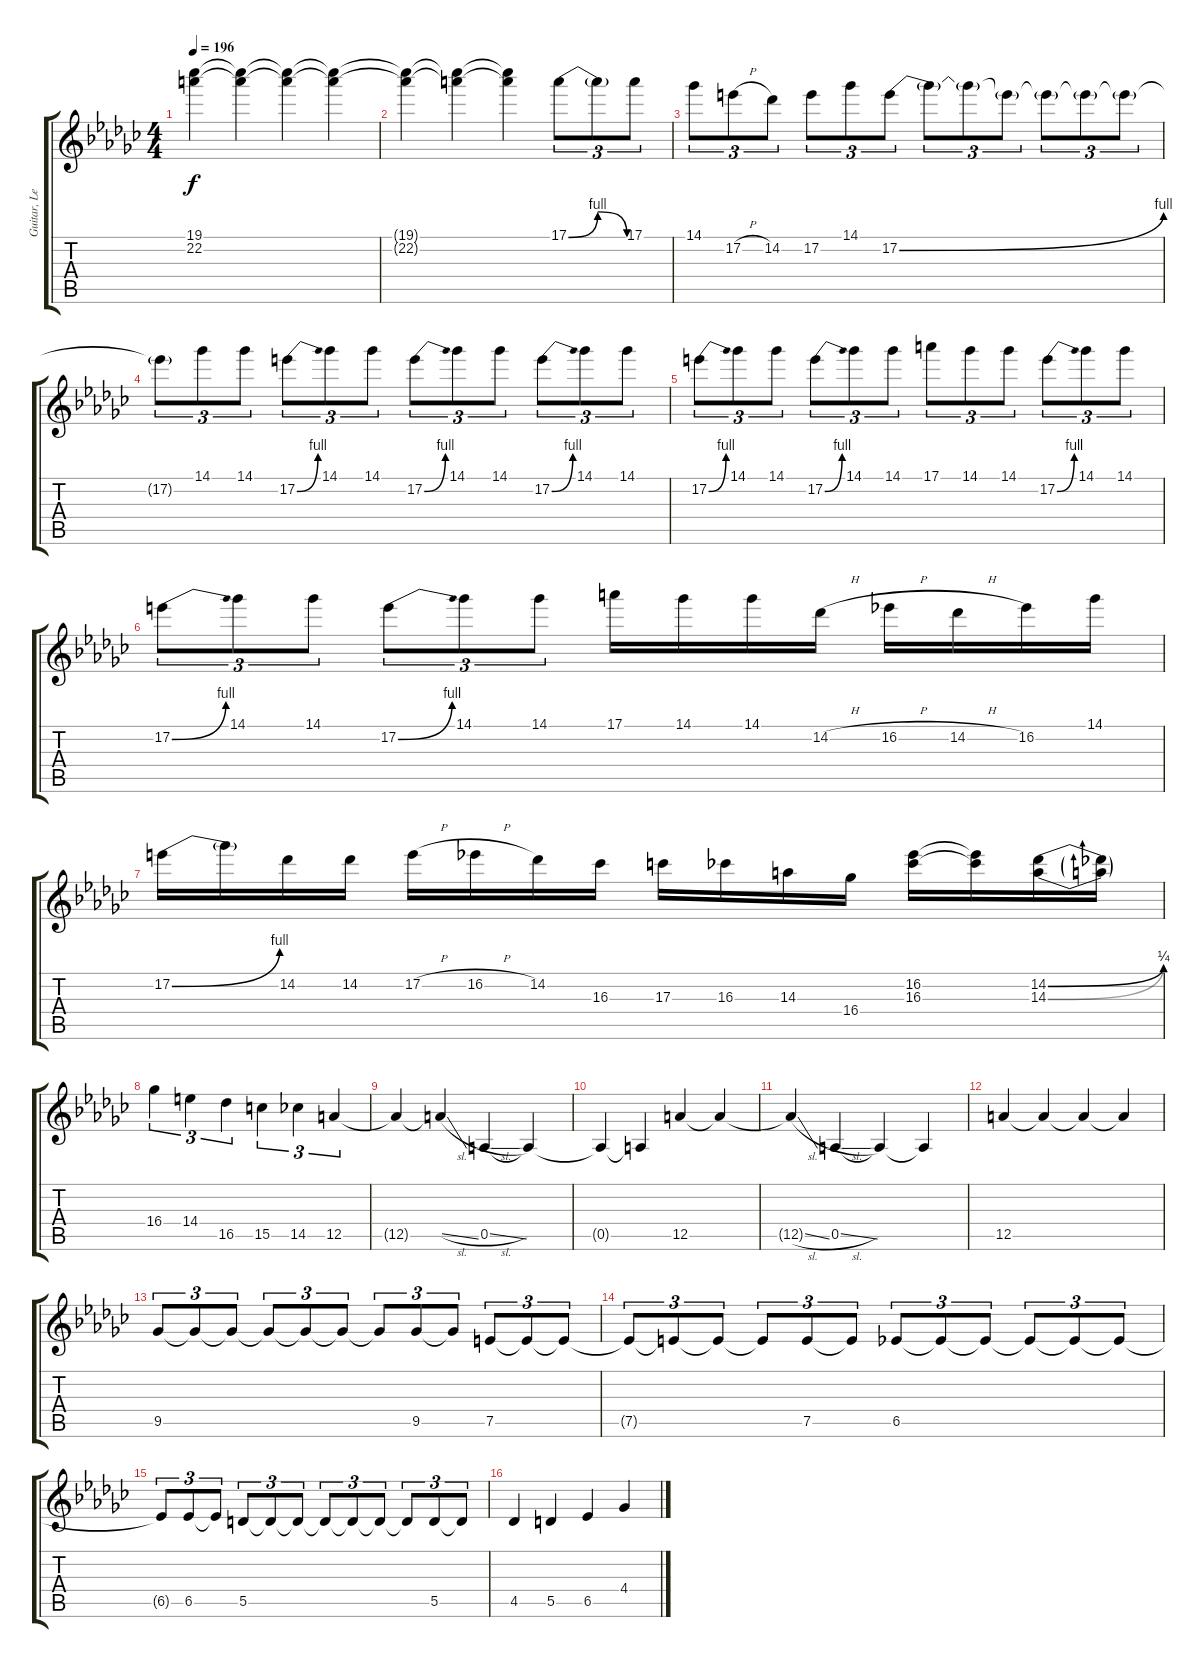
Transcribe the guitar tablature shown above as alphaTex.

\track ("Guitar, Lead" "Guitar, Le") {instrument distortionguitar}
\staff {score tabs}
\tuning (E4 B3 G3 D3 A2 E2) {hide}
\ts (4 4)
\tempo 196
\clef g2
\ks gb
(19.1{t} 22.2{t}).4{dy f} (19.1{t} 22.2{t}).4 (19.1{t} 22.2{t}).4 (19.1{t} 22.2{t}).4 |
(19.1{t} 22.2{t}).4 (19.1{t} 22.2{t}).4 (19.1{t} 22.2{t}).4 17.1{be (bendrelease 0 0 15 4 15 4 60 0)}.8{tu (3 2)} 17.1{t}.8{tu (3 2)} 17.1.8{tu (3 2)} |
14.1.8{tu (3 2)} 17.2{h}.8{tu (3 2)} 14.2.8{tu (3 2)} 17.2.8{tu (3 2)} 14.1.8{tu (3 2)} 17.2{be (bend 0 0 60 4)}.8{tu (3 2)} 17.2{t}.8{tu (3 2)} 17.2{t}.8{tu (3 2)} 17.2{t}.8{tu (3 2)} 17.2{t}.8{tu (3 2)} 17.2{t}.8{tu (3 2)} 17.2{t}.8{tu (3 2)} |
17.2{t}.8{tu (3 2)} 14.1.8{tu (3 2)} 14.1.8{tu (3 2)} 17.2{be (bend 0 0 60 4)}.8{tu (3 2)} 14.1.8{tu (3 2)} 14.1.8{tu (3 2)} 17.2{be (bend 0 0 60 4)}.8{tu (3 2)} 14.1.8{tu (3 2)} 14.1.8{tu (3 2)} 17.2{be (bend 0 0 60 4)}.8{tu (3 2)} 14.1.8{tu (3 2)} 14.1.8{tu (3 2)} |
17.2{be (bend 0 0 60 4)}.8{tu (3 2)} 14.1.8{tu (3 2)} 14.1.8{tu (3 2)} 17.2{be (bend 0 0 60 4)}.8{tu (3 2)} 14.1.8{tu (3 2)} 14.1.8{tu (3 2)} 17.1.8{tu (3 2)} 14.1.8{tu (3 2)} 14.1.8{tu (3 2)} 17.2{be (bend 0 0 60 4)}.8{tu (3 2)} 14.1.8{tu (3 2)} 14.1.8{tu (3 2)} |
17.2{be (bend 0 0 60 4)}.8{tu (3 2)} 14.1.8{tu (3 2)} 14.1.8{tu (3 2)} 17.2{be (bend 0 0 60 4)}.8{tu (3 2)} 14.1.8{tu (3 2)} 14.1.8{tu (3 2)} 17.1.16 14.1.16 14.1.16 14.2{h}.16 16.2{h}.16 14.2{h}.16 16.2.16 14.1.16 |
17.2{be (bend 0 0 60 4)}.16 17.2{t}.16 14.2.16 14.2.16 17.2{h}.16 16.2{h}.16 14.2.16 16.3.16 17.3.16 16.3.16 14.3.16 16.4.16 (16.2 16.3).16 (16.2{t} 16.3{t}).16 (14.2{be (bend 0 0 60 1)} 14.3{be (bend 0 0 60 1)}).16 (14.2{t} 14.3{t}).16 |
16.4.4{tu (3 2)} 14.4.4{tu (3 2)} 16.5.4{tu (3 2)} 15.5.4{tu (3 2)} 14.5.4{tu (3 2)} 12.5.4{tu (3 2)} |
12.5{t}.4 12.5{sl t}.4 0.5{sl}.4 0.5{t}.4 |
0.5{t}.4 0.5{t}.4 12.5.4 12.5{t}.4 |
12.5{sl t}.4 0.5{sl}.4 0.5{t}.4 0.5{t}.4 |
12.5.4 12.5{t}.4 12.5{t}.4 12.5{t}.4 |
9.5.8{tu (3 2)} 9.5{t}.8{tu (3 2)} 9.5{t}.8{tu (3 2)} 9.5{t}.8{tu (3 2)} 9.5{t}.8{tu (3 2)} 9.5{t}.8{tu (3 2)} 9.5{t}.8{tu (3 2)} 9.5.8{tu (3 2)} 9.5{t}.8{tu (3 2)} 7.5.8{tu (3 2)} 7.5{t}.8{tu (3 2)} 7.5{t}.8{tu (3 2)} |
7.5{t}.8{tu (3 2)} 7.5{t}.8{tu (3 2)} 7.5{t}.8{tu (3 2)} 7.5{t}.8{tu (3 2)} 7.5.8{tu (3 2)} 7.5{t}.8{tu (3 2)} 6.5.8{tu (3 2)} 6.5{t}.8{tu (3 2)} 6.5{t}.8{tu (3 2)} 6.5{t}.8{tu (3 2)} 6.5{t}.8{tu (3 2)} 6.5{t}.8{tu (3 2)} |
6.5{t}.8{tu (3 2)} 6.5.8{tu (3 2)} 6.5{t}.8{tu (3 2)} 5.5.8{tu (3 2)} 5.5{t}.8{tu (3 2)} 5.5{t}.8{tu (3 2)} 5.5{t}.8{tu (3 2)} 5.5{t}.8{tu (3 2)} 5.5{t}.8{tu (3 2)} 5.5{t}.8{tu (3 2)} 5.5.8{tu (3 2)} 5.5{t}.8{tu (3 2)} |
4.5.4 5.5.4 6.5.4 4.4.4
